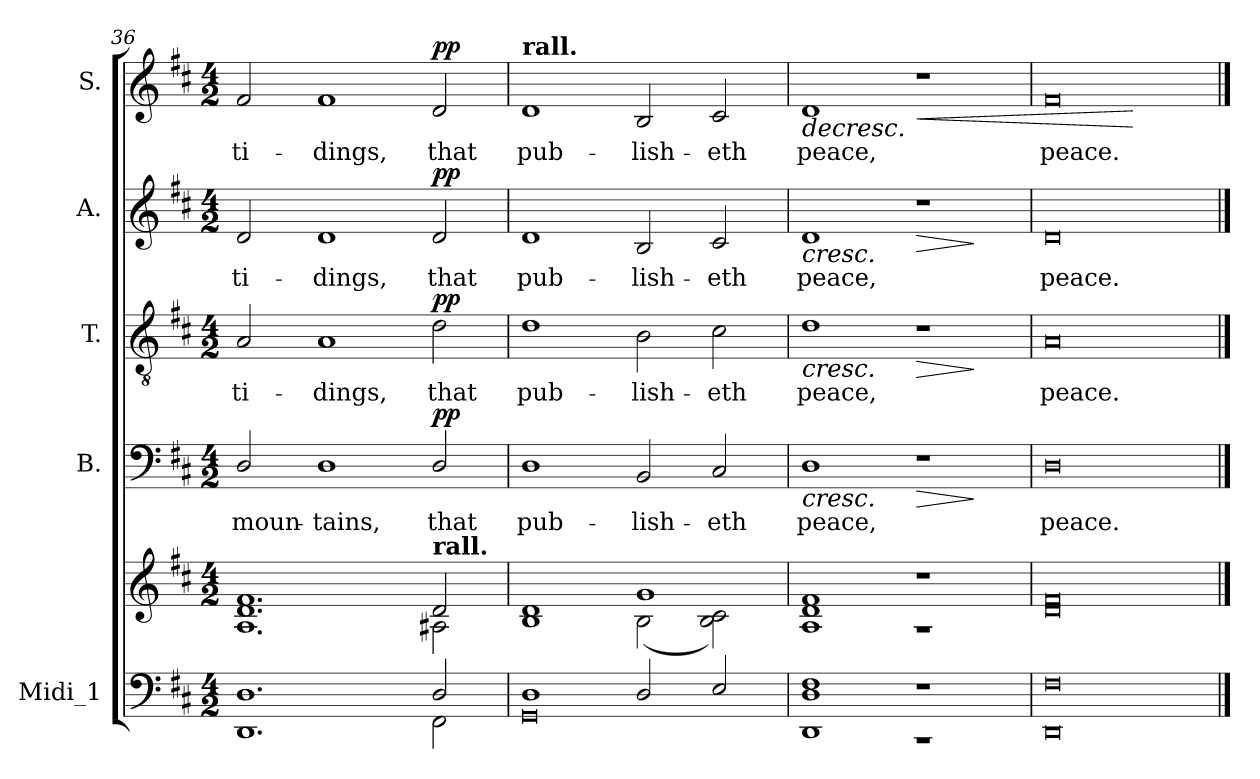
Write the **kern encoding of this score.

**kern	**kern	**kern	**text	**dynam	**kern	**text	**dynam	**kern	**text	**dynam	**kern	**text	**dynam
*part5	*part5	*part4	*part4	*part4	*part3	*part3	*part3	*part2	*part2	*part2	*part1	*part1	*part1
*staff6	*staff5	*staff4	*staff4	*staff4	*staff3	*staff3	*staff3	*staff2	*staff2	*staff2	*staff1	*staff1	*staff1
*I"Midi_1	*	*I"B.	*	*	*I"T.	*	*	*I"A.	*	*	*I"S.	*	*
*clefF4	*clefG2	*clefF4	*	*	*clefGv2	*	*	*clefG2	*	*	*clefG2	*	*
*k[f#c#]	*k[f#c#]	*k[f#c#]	*	*	*k[f#c#]	*	*	*k[f#c#]	*	*	*k[f#c#]	*	*
*D:	*D:	*D:	*	*	*D:	*	*	*D:	*	*	*D:	*	*
*M4/2	*M4/2	*M4/2	*	*	*M4/2	*	*	*M4/2	*	*	*M4/2	*	*
=36	=36	=36	=36	=36	=36	=36	=36	=36	=36	=36	=36	=36	=36
*^	*^	*	*	*	*	*	*	*	*	*	*	*	*
!	!	!	!	!	!LO:LY:b	!	!	!LO:LY:b	!	!	!LO:LY:b	!	!	!LO:LY:b	!
1.D/	1.DD\	1.d/ 1.f#/	1.A\	2D/	moun-	.	2A	ti-	.	2d	ti-	.	2f#	ti-	.
!	!	!	!	!	!LO:LY:b	!	!	!LO:LY:b	!	!	!LO:LY:b	!	!	!LO:LY:b	!
.	.	.	.	1D/	-tains,	.	1A	-dings,	.	1d	-dings,	.	1f#	-dings,	.
!	!	!LO:TX:a:B:t=rall.	!	!	!	!	!	!	!	!	!	!	!	!	!
!	!	!	!	!	!LO:LY:b	!LO:DY:b	!	!LO:LY:b	!LO:DY:a	!	!LO:LY:b	!LO:DY:a	!	!LO:LY:b	!LO:DY:a
2D/	2FF#\	2d/	2A#X\	2D/	that	pp	2d	that	pp	2d	that	pp	2d	that	pp
=37	=37	=37	=37	=37	=37	=37	=37	=37	=37	=37	=37	=37	=37	=37	=37
!	!	!	!	!	!	!	!	!	!	!	!	!	!LO:TX:a:B:t=rall.	!	!
!	!	!	!	!	!LO:LY:b	!	!	!LO:LY:b	!	!	!LO:LY:b	!	!	!LO:LY:b	!
1D/	0GG\	1d/	1B\	1D	pub-	.	1d	pub-	.	1d	pub-	.	1d	pub-	.
!	!	!	!	!	!LO:LY:b	!	!	!LO:LY:b	!	!	!LO:LY:b	!	!	!LO:LY:b	!
2D/	.	1g/	(<2B\	2BB	-lish-	.	2B	-lish-	.	2B	-lish-	.	2B	-lish-	.
!	!	!	!	!	!LO:LY:b	!	!	!LO:LY:b	!	!	!LO:LY:b	!	!	!LO:LY:b	!
2E/	.	.	2B\ 2c#\)	2C#	-eth	.	2c#	-eth	.	2c#	-eth	.	2c#	-eth	.
=38	=38	=38	=38	=38	=38	=38	=38	=38	=38	=38	=38	=38	=38	=38	=38
!	!	!	!	!	!LO:LY:b	!LO:HP:b	!	!LO:LY:b	!LO:HP:b	!	!LO:LY:b	!LO:HP:b	!	!LO:LY:b	!LO:HP:b
1D/ 1F#/	1DD\	1d/ 1f#/	1A\	1D	peace,	<	1d	peace,	<	1d	peace,	<	1d	peace,	>
!	!	!	!	!	!	!LO:HP:b	!	!	!LO:HP:b	!	!	!LO:HP:b	!	!	!LO:HP:b
1r	1r	1r	1r	1r	.	>	1r	.	>	1r	.	>	1r	.	<
*v	*v	*	*	*	*	*	*	*	*	*	*	*	*	*	*
*	*v	*v	*	*	*	*	*	*	*	*	*	*	*	*
.	.	.	.	[ ]	.	.	[ ]	.	.	[ ]	.	.	]
=39	=39	=39	=39	=39	=39	=39	=39	=39	=39	=39	=39	=39	=39
*^	*^	*	*	*	*	*	*	*	*	*	*	*	*
!	!	!	!	!	!LO:LY:b	!	!	!LO:LY:b	!	!	!LO:LY:b	!	!	!LO:LY:b	!
0F#/	0DD\	0f#/	0d\	0D	peace.	.	0A	peace.	.	0d	peace.	.	0f#	peace.	.
*v	*v	*	*	*	*	*	*	*	*	*	*	*	*	*	*
*	*v	*v	*	*	*	*	*	*	*	*	*	*	*	*
.	.	.	.	.	.	.	.	.	.	.	.	.	[
==	==	==	==	==	==	==	==	==	==	==	==	==	==
*-	*-	*-	*-	*-	*-	*-	*-	*-	*-	*-	*-	*-	*-
